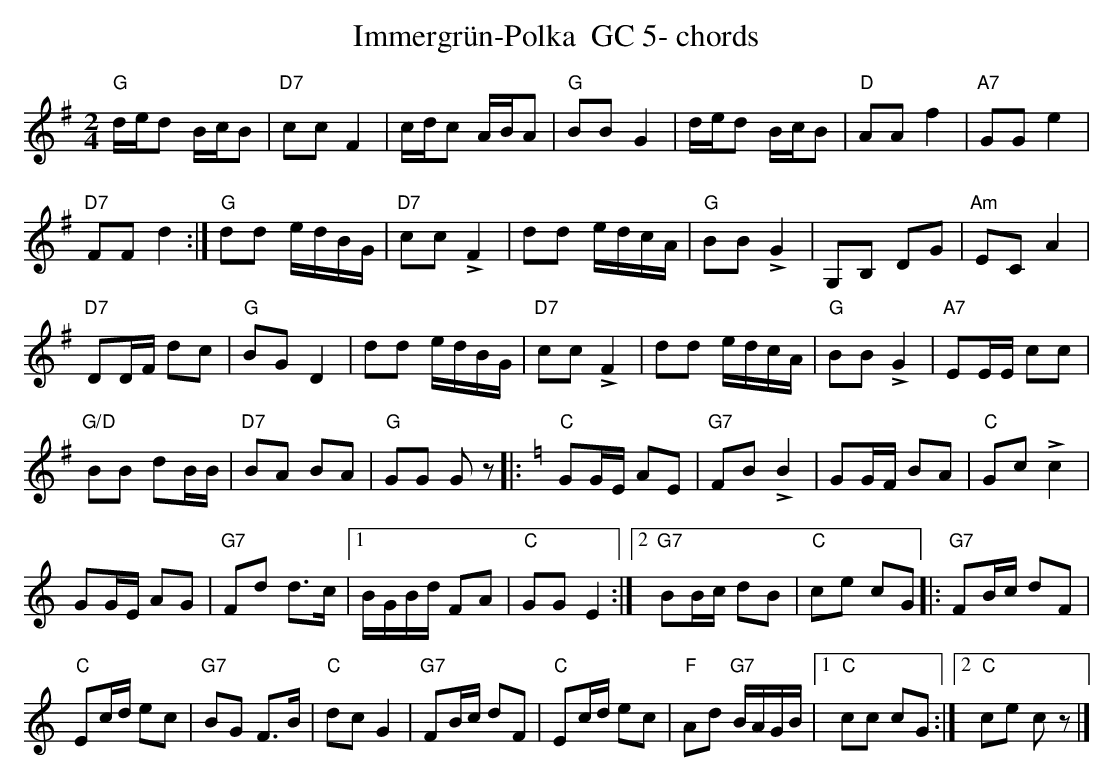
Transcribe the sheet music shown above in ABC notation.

X:1
T:Immergrün-Polka  GC 5- chords
M:2/4
L:1/16
K:Gmaj%%MIDI gchordon
"G"ded2 BcB2 | "D7"c2c2 F4 | cdc2 ABA2 | "G"B2B2G4 | ded2 BcB2 | "D"A2A2f4 | "A7"G2G2e4 |
"D7"F2F2d4 :| "G"d2d2 edBG | "D7"c2c2 !>!F4 | d2d2 edcA | "G"B2B2 !>!G4 | G,2B,2 D2G2 | "Am"E2C2A4 |
"D7"D2DF d2c2 | "G"B2G2D4 | d2d2 edBG | "D7"c2c2 !>!F4 | d2d2 edcA | "G"B2B2 !>!G4 | "A7"E2EE c2c2 |
"G/D"B2B2 d2BB | "D7"B2A2 B2A2 | "G"G2G2 G2z2 |: [K:Cmaj]"C"G2GE A2E2 | "G7"F2B2 !>!B4 | G2GF B2A2 | "C"G2c2 !>!c4 |
G2GE A2G2 | "G7"F2d2 d3c |1 BGBd F2A2 | "C"G2G2E4 :|2 "G7"B2Bc d2B2 | "C"c2e2 c2G2 |: "G7"F2Bc d2F2 |
"C"E2cd e2c2 | "G7"B2G2 F3B | "C"d2c2G4 | "G7"F2Bc d2F2 | "C"E2cd e2c2 | "F"A2d2 "G7"BAGB |1 "C"c2c2 c2G2 :|2 "C"c2e2 c2z2 |]
